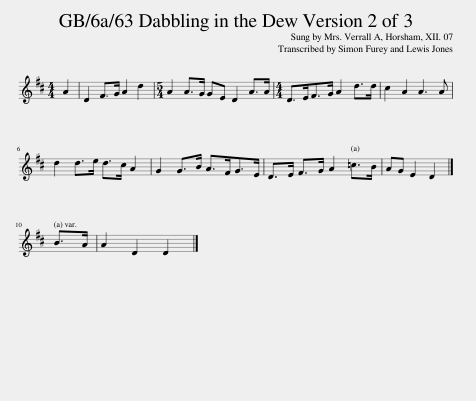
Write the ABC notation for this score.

X:1
L:1/8
M:4/4
I:linebreak $
K:D
V:1 treble
V:1
 A2 | D2 F>G A2 d2 |[M:5/4] A2 A>G GE D2 A>A |[M:4/4] D>EF>G A2 d>d | c2 A2 A3 A |$ %5
 d2 d>e d>c A2 | G2 G>B A>FG>E | D>E F>G A2 =c>B | AG E2 D2 |]$ B>A | %10
 A2 D2 D2 |] %11
